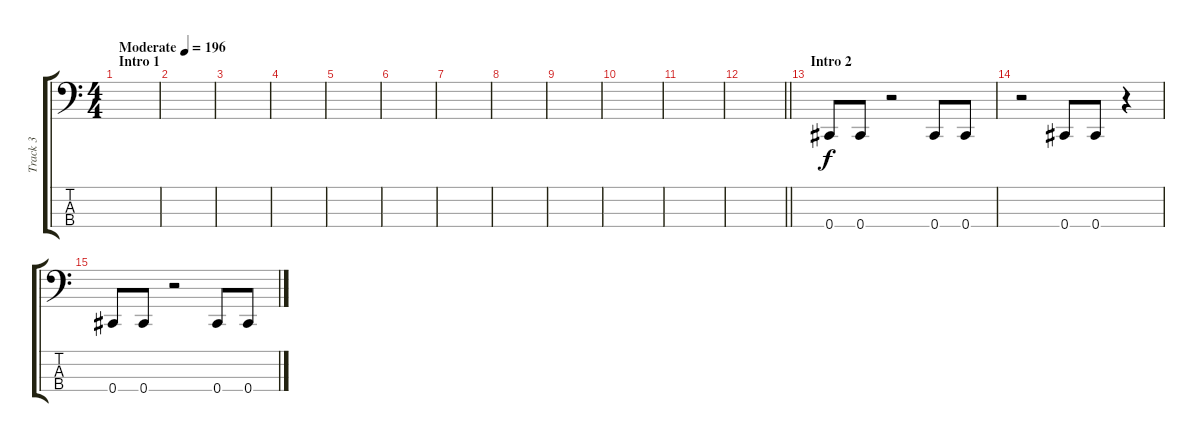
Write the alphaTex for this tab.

\track ("Track 3" "Track 3") {instrument electricbasspick}
\staff {score tabs}
\tuning (Gb2 Db2 Ab1 Db1) {hide}
\ts (4 4)
\section ("" "Intro 1")
\tempo (196 "Moderate")
\clef f4
\ks c
|
|
|
|
|
|
|
|
|
|
|
\barLineRight lightlight
|
\section ("" "Intro 2")
0.4.8 0.4.8 r.2 0.4.8 0.4.8 |
r.2 0.4.8 0.4.8 r.4 |
0.4.8 0.4.8 r.2 0.4.8 0.4.8
